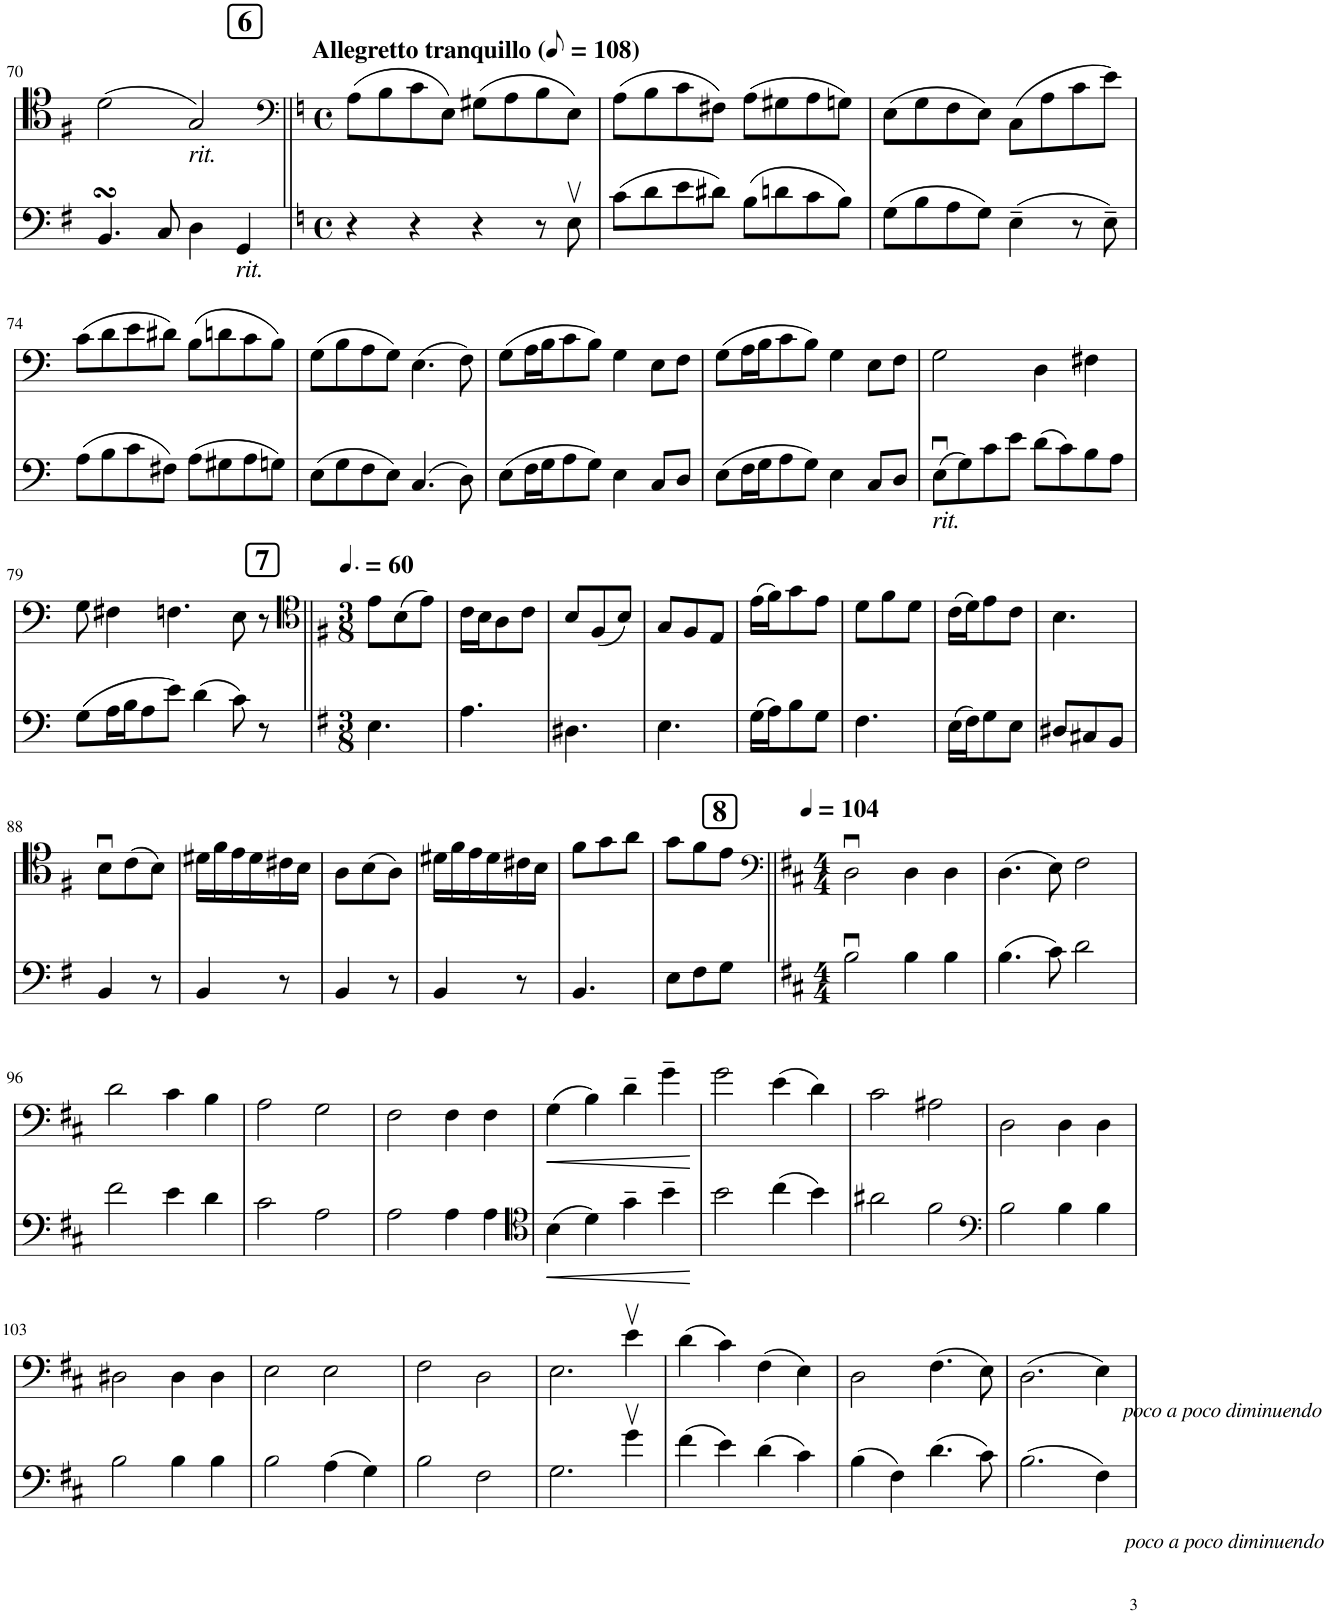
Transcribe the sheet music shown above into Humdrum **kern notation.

**kern	**dynam	**kern	**dynam
*part2	*part2	*part1	*part1
*staff2	*staff2	*staff1	*staff1
*I"Cello 2	*	*I"Cello 1	*
!!LO:PB:g=z
*clefF4	*	*clefC4	*
*k[f#]	*	*k[f#]	*
*M2/2	*	*M2/2	*
*met(c|)	*	*met(c|)	*
=70	=70	=70	=70
4.BBsSsS/	.	(2d\	.
8C/	.	.	.
!	!	!LO:TX:b:i:t=rit.	!
4D\	.	2G/)	.
!LO:TX:b:i:t=rit.	!	!	!
4GG/	.	.	.
=71||	=71||	=71||	=71||
!!LO:REH:place=s1:a:B:cj:fs=14:t=6
*	*	*clefF4	*
*k[]	*	*k[]	*
*M4/4	*	*M4/4	*
*met(c)	*	*met(c)	*
*	*	*MM54	*
!	!	!LO:TX:a:B:t=Allegretto tranquillo	!
4r	.	(8A\L	.
.	.	8B\	.
4r	.	8c\	.
.	.	8E\J)	.
4r	.	(8G#X\L	.
.	.	8A\	.
8r	.	8B\	.
8Ev\	.	8E\J)	.
=72	=72	=72	=72
*k[]	*	*k[]	*
(8c\L	.	(8A\L	.
8d\	.	8B\	.
8e\	.	8c\	.
8d#X\J)	.	8F#X\J)	.
(8B\L	.	(8A\L	.
8dn\	.	8G#X\	.
8c\	.	8A\	.
8B\J)	.	8Gn\J)	.
=73	=73	=73	=73
(8G\L	.	(8E\L	.
8B\	.	8G\	.
8A\	.	8F\	.
8G\J)	.	8E\J)	.
(4E~\	.	(8C\L	.
.	.	8A\	.
8r	.	8c\	.
8E~\)	.	8e\J)	.
!!LO:LB:g=z
=74	=74	=74	=74
(8A\L	.	(8c\L	.
8B\	.	8d\	.
8c\	.	8e\	.
8F#X\J)	.	8d#X\J)	.
(8A\L	.	(8B\L	.
8G#X\	.	8dn\	.
8A\	.	8c\	.
8Gn\J)	.	8B\J)	.
=75	=75	=75	=75
(8E\L	.	(8G\L	.
8G\	.	8B\	.
8F\	.	8A\	.
8E\J)	.	8G\J)	.
(4.C/	.	(4.E\	.
8D\)	.	8F\)	.
=76	=76	=76	=76
(8E\L	.	(8G\L	.
16F\L	.	16A\L	.
16G\J	.	16B\J	.
8A\	.	8c\	.
8G\J)	.	8B\J)	.
4E\	.	4G\	.
8C/L	.	8E\L	.
8D/J	.	8F\J	.
=77	=77	=77	=77
(8E\L	.	(8G\L	.
16F\L	.	16A\L	.
16G\J	.	16B\J	.
8A\	.	8c\	.
8G\J)	.	8B\J)	.
4E\	.	4G\	.
8C/L	.	8E\L	.
8D/J	.	8F\J	.
=78	=78	=78	=78
!LO:TX:b:i:t=rit.	!	!	!
(8Eu\L	.	2G\	.
8G\)	.	.	.
8c\	.	.	.
8e\J	.	.	.
(8d\L	.	4D\	.
8c\)	.	.	.
8B\	.	4F#X\	.
8A\J	.	.	.
!!LO:LB:g=z
=79	=79	=79	=79
(8G\L	.	8G\	.
16A\L	.	4F#X\	.
16B\J	.	.	.
8A\	.	.	.
8e\J)	.	4.Fn\	.
(4d\	.	.	.
8c\)	.	8E\	.
8r	.	8r	.
=80||	=80||	=80||	=80||
!!LO:REH:place=s1:a:B:cj:fs=14:t=7
*	*	*clefC4	*
*k[f#]	*	*k[f#]	*
*M3/8	*	*M3/8	*
*	*	*MM90	*
4.E\	.	8e\L	.
.	.	(8B\	.
.	.	8e\J)	.
=81	=81	=81	=81
4.A\	.	16c\LL	.
.	.	16B\J	.
.	.	8A\	.
.	.	8c\J	.
=82	=82	=82	=82
4.D#X\	.	8B/L	.
.	.	(8F#/	.
.	.	8B/J)	.
=83	=83	=83	=83
4.E\	.	8G/L	.
.	.	8F#/	.
.	.	8E/J	.
=84	=84	=84	=84
(16G\LL	.	(16e\LL	.
16A\J)	.	16f#\J)	.
8B\	.	8g\	.
8G\J	.	8e\J	.
=85	=85	=85	=85
4.F#\	.	8d\L	.
.	.	8f#\	.
.	.	8d\J	.
=86	=86	=86	=86
(16E\LL	.	(16c\LL	.
16F#\J)	.	16d\J)	.
8G\	.	8e\	.
8E\J	.	8c\J	.
=87	=87	=87	=87
8D#X/L	.	4.B\	.
8C#X/	.	.	.
8BB/J	.	.	.
!!LO:LB:g=z
=88	=88	=88	=88
4BB/	.	8Bu\L	.
.	.	(8c\	.
8r	.	8B\J)	.
=89	=89	=89	=89
4BB/	.	16d#X\LL	.
.	.	16f#\	.
.	.	16e\	.
.	.	16d#\	.
8r	.	16c#X\	.
.	.	16B\JJ	.
=90	=90	=90	=90
4BB/	.	8A\L	.
.	.	(8B\	.
8r	.	8A\J)	.
=91	=91	=91	=91
4BB/	.	16d#X\LL	.
.	.	16f#\	.
.	.	16e\	.
.	.	16d#\	.
8r	.	16c#X\	.
.	.	16B\JJ	.
=92	=92	=92	=92
4.BB/	.	8f#\L	.
.	.	8g\	.
.	.	8a\J	.
=93	=93	=93	=93
8E\L	.	8g\L	.
8F#\	.	8f#\	.
8G\J	.	8e\J	.
=94||	=94||	=94||	=94||
!!LO:REH:place=s1:a:B:cj:fs=14:t=8
*	*	*clefF4	*
*k[f#c#]	*	*k[f#c#]	*
*M4/4	*	*M4/4	*
*	*	*MM104	*
2Bu\	.	2Du\	.
4B\	.	4D\	.
4B\	.	4D\	.
=95	=95	=95	=95
(4.B\	.	(4.D\	.
8c#\)	.	8E\)	.
2d\	.	2F#\	.
!!LO:LB:g=z
=96	=96	=96	=96
2f#\	.	2d\	.
4e\	.	4c#\	.
4d\	.	4B\	.
=97	=97	=97	=97
2c#\	.	2A\	.
2A\	.	2G\	.
=98	=98	=98	=98
2A\	.	2F#\	.
4A\	.	4F#\	.
4A\	.	4F#\	.
=99	=99	=99	=99
*clefC4	*	*	*
!	!LO:HP:b	!	!LO:HP:b
(4B\	<	(4G\	<
4d\)	.	4B\)	.
4g~\	.	4d~\	.
4b~\	.	4g~\	.
.	[	.	[
=100	=100	=100	=100
2b\	.	2g\	.
(4cc#\	.	(4e\	.
4b\)	.	4d\)	.
=101	=101	=101	=101
2a#X\	.	2c#\	.
2f#\	.	2A#X\	.
=102	=102	=102	=102
*clefF4	*	*	*
2B\	.	2D\	.
4B\	.	4D\	.
4B\	.	4D\	.
!!LO:LB:g=z
=103	=103	=103	=103
2B\	.	2D#X\	.
4B\	.	4D#\	.
4B\	.	4D#\	.
=104	=104	=104	=104
2B\	.	2E\	.
(4A\	.	2E\	.
4G\)	.	.	.
=105	=105	=105	=105
2B\	.	2F#\	.
2F#\	.	2D\	.
=106	=106	=106	=106
2.G\	.	2.E\	.
4gv\	.	4ev\	.
=107	=107	=107	=107
(4f#\	.	(4d\	.
4e\)	.	4c#\)	.
(4d\	.	(4F#\	.
4c#\)	.	4E\)	.
=108	=108	=108	=108
(4B\	.	2D\	.
4F#\)	.	.	.
(4.d\	.	(4.F#\	.
8c#\)	.	8E\)	.
=109	=109	=109	=109
(2.B\	.	(2.D\	.
!	!LO:DY:b	!	!LO:DY:b
4F#\)	other-dynamics	4E\)	other-dynamics
=	=	=	=
*-	*-	*-	*-
